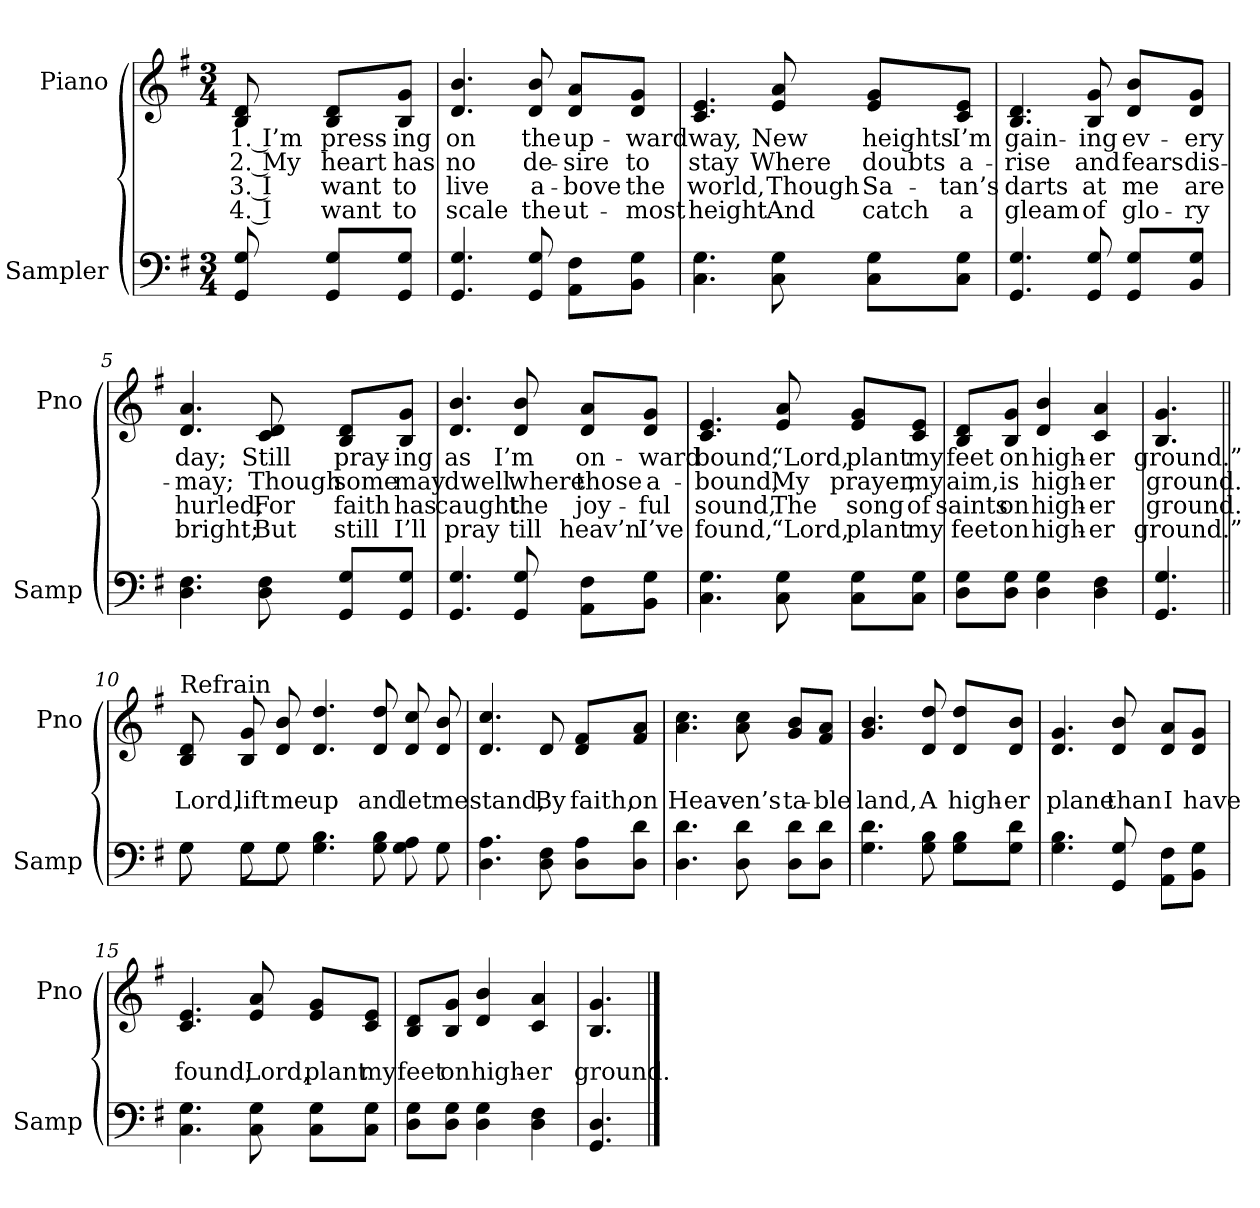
**kern	**kern	**text	**text	**text	**text
*part2	*part1	*part1	*part1	*part1	*part1
*staff2	*staff1	*staff1	*staff1	*staff1	*staff1
*I"Sampler	*I"Piano	*	*	*	*
*I'Samp	*I'Pno	*	*	*	*
*clefF4	*clefG2	*	*	*	*
*k[f#]	*k[f#]	*	*	*	*
*G:	*G:	*	*	*	*
*M3/4	*M3/4	*	*	*	*
=1	=1	=1	=1	=1	=1
8GG 8G	8B 8d	1. I’m	2. My	3. I	4. I
8GG/ 8G/L	8B/ 8d/L	press-	heart	want	want
8GG/ 8G/J	8B/ 8g/J	-ing	has	to	to
=2	=2	=2	=2	=2	=2
4.GG 4.G	4.d 4.b	on	no	live	scale
8GG 8G	8d 8b	the	de-	a-	the
8AA\ 8F#\L	8d/ 8a/L	up-	-sire	-bove	ut-
8BB\ 8G\J	8d/ 8g/J	-ward	to	the	-most
=3	=3	=3	=3	=3	=3
4.C 4.G	4.c 4.e	way,	stay	world,	height
8C 8G	8e 8a	New	Where	Though	And
8C\ 8G\L	8e/ 8g/L	heights	doubts	Sa-	catch
8C\ 8G\J	8c/ 8e/J	I’m	a-	-tan’s	a
=4	=4	=4	=4	=4	=4
4.GG 4.G	4.B 4.d	gain-	-rise	darts	gleam
8GG 8G	8B 8g	-ing	and	at	of
8GG/ 8G/L	8d/ 8b/L	ev-	fears	me	glo-
8BB/ 8G/J	8d/ 8g/J	-ery	dis-	are	-ry
=5	=5	=5	=5	=5	=5
4.D 4.F#	4.d 4.a	day;	-may;	hurled;	bright;
8D 8F#	8c/ 8d/	Still	Though	For	But
8GG/ 8G/L	8B/ 8d/L	pray-	some	faith	still
8GG/ 8G/J	8B/ 8g/J	-ing	may	has	I’ll
=6	=6	=6	=6	=6	=6
4.GG 4.G	4.d 4.b	as	dwell	caught	pray
8GG 8G	8d 8b	I’m	where	the	till
8AA\ 8F#\L	8d/ 8a/L	on-	those	joy-	heav’n
8BB\ 8G\J	8d/ 8g/J	-ward	a-	-ful	I’ve
=7	=7	=7	=7	=7	=7
4.C 4.G	4.c 4.e	bound,	-bound,	sound,	found,
8C 8G	8e 8a	“Lord,	My	The	“Lord,
8C\ 8G\L	8e/ 8g/L	plant	prayer,	song	plant
8C\ 8G\J	8c/ 8e/J	my	my	of	my
=8	=8	=8	=8	=8	=8
8D\ 8G\L	8B/ 8d/L	feet	aim,	saints	feet
8D\ 8G\J	8B/ 8g/J	on	is	on	on
4D 4G	4d 4b	high-	high-	high-	high-
4D 4F#	4c 4a	-er	-er	-er	-er
=9	=9	=9	=9	=9	=9
4.GG 4.G	4.B 4.g	ground.”	ground.	ground.	ground.”
=10||	=10||	=10||	=10||	=10||	=10||
*^	*	*	*	*	*
!	!	!LO:TX:t=Refrain	!	!	!	!
8G\	8G	8B 8d	.	Lord,	.	.
8G\	8G\L	8B 8g	.	lift	.	.
8G\	8G\J	8d 8b	.	me	.	.
4.G 4.B	2.ryy	4.d 4.dd	.	up	.	.
8G 8B	.	8d 8dd	.	and	.	.
8G 8A	.	8d 8cc	.	let	.	.
8G	.	8d 8b	.	me	.	.
*v	*v	*	*	*	*	*
=11	=11	=11	=11	=11	=11
4.D 4.A	4.d 4.cc	.	stand,	.	.
8D 8F#	8d	.	By	.	.
8D\ 8A\L	8d/ 8f#/L	.	faith,	.	.
8D\ 8d\J	8f#/ 8a/J	.	on	.	.
=12	=12	=12	=12	=12	=12
4.D 4.d	4.a 4.cc	.	Heav-	.	.
8D 8d	8a 8cc	.	-en’s	.	.
8D\ 8d\L	8g/ 8b/L	.	ta-	.	.
8D\ 8d\J	8f#/ 8a/J	.	-ble	.	.
=13	=13	=13	=13	=13	=13
4.G 4.d	4.g 4.b	.	land,	.	.
8G 8B	8d 8dd	.	A	.	.
8G\ 8B\L	8d/ 8dd/L	.	high-	.	.
8G\ 8d\J	8d/ 8b/J	.	-er	.	.
=14	=14	=14	=14	=14	=14
4.G 4.B	4.d 4.g	.	plane	.	.
8GG 8G	8d 8b	.	than	.	.
8AA\ 8F#\L	8d/ 8a/L	.	I	.	.
8BB\ 8G\J	8d/ 8g/J	.	have	.	.
=15	=15	=15	=15	=15	=15
4.C 4.G	4.c 4.e	.	found;	.	.
8C 8G	8e 8a	.	Lord,	.	.
8C\ 8G\L	8e/ 8g/L	.	plant	.	.
8C\ 8G\J	8c/ 8e/J	.	my	.	.
=16	=16	=16	=16	=16	=16
8D\ 8G\L	8B/ 8d/L	.	feet	.	.
8D\ 8G\J	8B/ 8g/J	.	on	.	.
4D 4G	4d 4b	.	high-	.	.
4D 4F#	4c 4a	.	-er	.	.
=17	=17	=17	=17	=17	=17
4.GG 4.D	4.B 4.g	.	ground.	.	.
==	==	==	==	==	==
*-	*-	*-	*-	*-	*-
